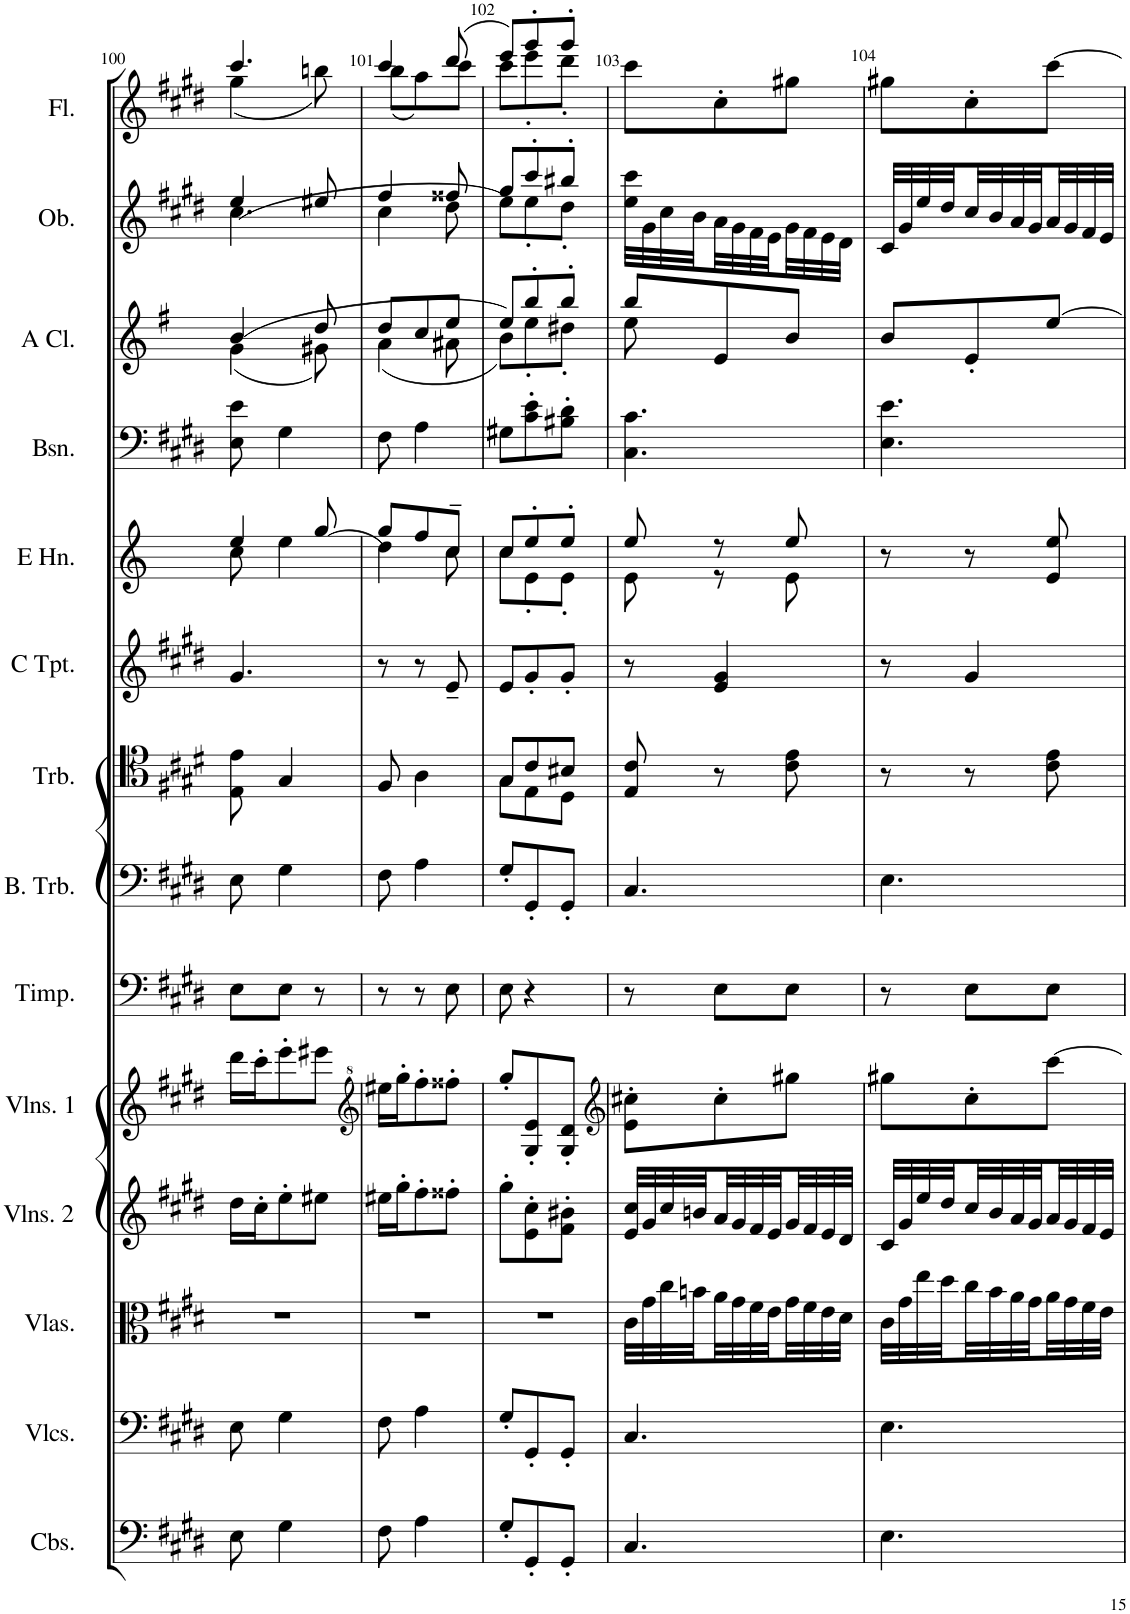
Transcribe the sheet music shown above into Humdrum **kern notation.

**kern	**kern	**kern	**kern	**kern	**kern	**kern	**kern	**kern	**kern	**kern	**kern	**kern	**kern
*part14	*part13	*part12	*part11	*part10	*part9	*part8	*part7	*part6	*part5	*part4	*part3	*part2	*part1
*staff14	*staff13	*staff12	*staff11	*staff10	*staff9	*staff8	*staff7	*staff6	*staff5	*staff4	*staff3	*staff2	*staff1
*I"Contrabasses	*I"Violoncellos	*I"Violas	*I"Violins 2	*I"Violins 1	*I"Timpani in E B	*I"Bass Trombone	*I"Trombone	*I"C Trumpet	*I"E Horn	*I"Bassoon	*I"A Clarinet	*I"Oboe	*I"Flute
*I'Cbs.	*I'Vlcs.	*I'Vlas.	*I'Vlns. 2	*I'Vlns. 1	*I'Timp.	*I'B. Trb.	*I'Trb.	*I'C Tpt.	*I'E Hn.	*I'Bsn.	*I'A Cl.	*I'Ob.	*I'Fl.
!!LO:PB:g=z
*clefF4	*clefF4	*clefC3	*clefG2	*clefG2	*clefF4	*clefF4	*clefC4	*clefG2	*clefG2	*clefF4	*clefG2	*clefG2	*clefG2
*Trd7c12	*	*	*	*	*	*	*	*Trd1c2	*Trd5c8	*	*Trd2c3	*	*
*k[f#c#g#d#]	*k[f#c#g#d#]	*k[f#c#g#d#]	*k[f#c#g#d#]	*k[f#c#g#d#]	*k[f#c#g#d#]	*k[f#c#g#d#]	*k[f#c#g#d#]	*k[f#c#g#d#]	*k[]	*k[f#c#g#d#]	*k[f#]	*k[f#c#g#d#]	*k[f#c#g#d#]
*M3/8	*M3/8	*M3/8	*M3/8	*M3/8	*M3/8	*M3/8	*M3/8	*M3/8	*M3/8	*M3/8	*M3/8	*M3/8	*M3/8
=100	=100	=100	=100	=100	=100	=100	=100	=100	=100	=100	=100	=100	=100
*	*	*	*	*	*	*	*	*	*^	*	*^	*^	*^
8E\	8E\	4.r	16dd#\LL	16ddd#\LL	8E\L	8E\	8E\ 8e\	4.g#/	4ee/	8cc\	8E\ 8e\	(4b/	(4g\	(4ee/	4.cc#\	4.ccc#/	(4gg#\
.	.	.	16cc#'\J	16ccc#'\J	.	.	.	.	.	.	.	.	.	.	.	.	.
4G#\	4G#\	.	8ee'\	8eee'\	8E\J	4G#\	4G#/	.	.	4ee\	4G#\	.	.	.	.	.	.
.	.	.	8ee#X\J	8eee#X\J	8r	.	.	.	(8gg/	.	.	8dd/	8g#X\)	8ee#X/	.	.	8bbn\)
=101	=101	=101	=101	=101	=101	=101	=101	=101	=101	=101	=101	=101	=101	=101	=101	=101	=101
*	*	*	*	*clefG^2	*	*	*	*	*	*	*	*	*	*	*	*	*
8F#\	8F#\	4.r	16ee#X\LL	16eee#X\LL	8r	8F#\	8F#/	8r	8gg/L)	4dd\	8F#\	8dd/L	(4a\	4ff#/	4cc#\	4ccc#/	(8bb\L
.	.	.	16gg#'\J	16ggg#'\J	.	.	.	.	.	.	.	.	.	.	.	.	.
4A\	4A\	.	8ff#'\	8fff#'\	8r	4A\	4A\	8r	8ff/	.	4A\	8cc/	.	.	.	.	8aa\)
.	.	.	8ff##X'\J	8fff##X'\J	8E\	.	.	8e~/	8cc~/J	8cc\	.	8ee/J	8a#X\	8ff##X/	8dd#\	(8ddd#/	8ccc#\J
=102	=102	=102	=102	=102	=102	=102	=102	=102	=102	=102	=102	=102	=102	=102	=102	=102	=102
*	*	*	*	*	*	*	*^	*	*	*	*	*	*	*	*	*	*
8G#'/L	8G#'/L	4.r	8gg#'\L	8ggg#'/L	8E\	8G#'/L	8G#/L	8G#\L	8e/L	8cc/L	8cc\L	8G#X\L	8ee/L)	8b\L)	8gg#/L)	8ee\L	8eee/L)	8ccc#\L
8GG#'/	8GG#'/	.	8e\' 8cc#\'	8g#/' 8ee/'	4r	8GG#'/	8c#/	8E\	8g#'/	8ee'/	8e'\	8c#\' 8e\'	8bb'/	8ee'\	8ccc#'/	8ee'\	8ggg#'/	8eee'\
8GG#'/J	8GG#'/J	.	8f#\' 8b#X\'J	8g#/' 8dd#/'J	.	8GG#'/J	8B#X/J	8D#\J	8g#'/J	8ee'/J	8e'\J	8B#X\' 8d#\'J	8bb'/J	8dd#X'\J	8bb#X'/J	8dd#'\J	8ggg#'/J	8ddd#'\J
*	*	*	*	*	*	*	*	*	*	*	*	*	*	*	*v	*v	*	*
*	*	*	*	*	*	*	*v	*v	*	*	*	*	*	*	*	*v	*v
=103	=103	=103	=103	=103	=103	=103	=103	=103	=103	=103	=103	=103	=103	=103	=103
*	*	*	*	*clefG2	*	*	*	*	*	*	*	*	*	*	*
4.C#/	4.C#/	32c#\LLL	32e/ 32cc#/LLL	8e\' 8cc#X\'L	8r	4.C#/	8E/ 8c#/	8r	8ee/	8e\	4.C#\ 4.c#\	8bb/L	8ee\	32ee\ 32ccc#\LLL	8ccc#\L
.	.	32g#\	32g#/	.	.	.	.	.	.	.	.	.	.	32g#\	.
.	.	32cc#\	32cc#/	.	.	.	.	.	.	.	.	.	.	32cc#\	.
.	.	32bn\	32bn/	.	.	.	.	.	.	.	.	.	.	32b\	.
.	.	32a\	32a/	8cc#'\	8E\L	.	8r	4e/ 4g#/	8r	8r	.	8e/	4ryy	32a\	8cc#'\
.	.	32g#\	32g#/	.	.	.	.	.	.	.	.	.	.	32g#\	.
.	.	32f#\	32f#/	.	.	.	.	.	.	.	.	.	.	32f#\	.
.	.	32e\	32e/	.	.	.	.	.	.	.	.	.	.	32e\	.
.	.	32g#\	32g#/	8gg#X\J	8E\J	.	8c#\ 8e\	.	8ee/	8e\	.	8b/J	.	32g#\	8gg#X\J
.	.	32f#\	32f#/	.	.	.	.	.	.	.	.	.	.	32f#\	.
.	.	32e\	32e/	.	.	.	.	.	.	.	.	.	.	32e\	.
.	.	32d#\JJJ	32d#/JJJ	.	.	.	.	.	.	.	.	.	.	32d#\JJJ	.
*	*	*	*	*	*	*	*	*	*v	*v	*	*v	*v	*	*
=104	=104	=104	=104	=104	=104	=104	=104	=104	=104	=104	=104	=104	=104
4.E\	4.E\	32c#\LLL	32c#/LLL	8gg#X\L	8r	4.E\	8r	8r	8r	4.E\ 4.e\	8b/L	32c#/LLL	8gg#X\L
.	.	32g#\	32g#/	.	.	.	.	.	.	.	.	32g#/	.
.	.	32ee\	32ee/	.	.	.	.	.	.	.	.	32ee/	.
.	.	32dd#\	32dd#/	.	.	.	.	.	.	.	.	32dd#/	.
.	.	32cc#\	32cc#/	8cc#'\	8E\L	.	8r	4g#/	8r	.	8e'/	32cc#/	8cc#'\
.	.	32b\	32b/	.	.	.	.	.	.	.	.	32b/	.
.	.	32a\	32a/	.	.	.	.	.	.	.	.	32a/	.
.	.	32g#\	32g#/	.	.	.	.	.	.	.	.	32g#/	.
.	.	32a\	32a/	[8ccc#\J	8E\J	.	8c#\ 8e\	.	8e/ 8ee/	.	[8ee/J	32a/	[8ccc#\J
.	.	32g#\	32g#/	.	.	.	.	.	.	.	.	32g#/	.
.	.	32f#\	32f#/	.	.	.	.	.	.	.	.	32f#/	.
.	.	32e\JJJ	32e/JJJ	.	.	.	.	.	.	.	.	32e/JJJ	.
=	=	=	=	=	=	=	=	=	=	=	=	=	=
*-	*-	*-	*-	*-	*-	*-	*-	*-	*-	*-	*-	*-	*-
